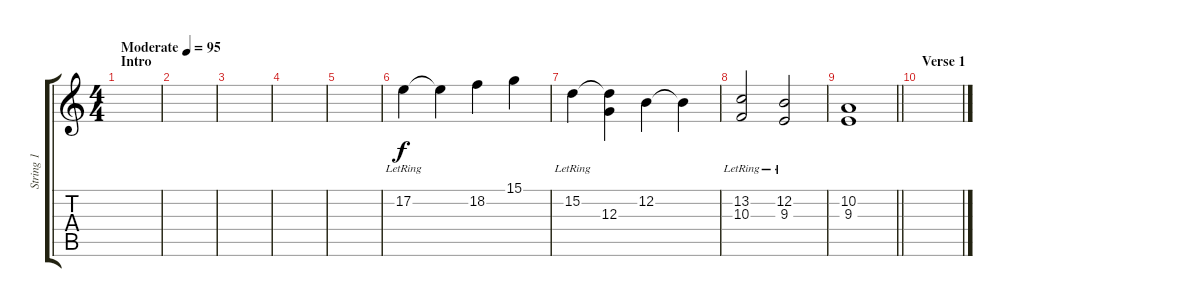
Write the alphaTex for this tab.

\track ("String 1" "String 1") {instrument stringensemble2}
\staff {score tabs}
\tuning (E4 B3 G3 D3 A2 E2) {hide}
\ts (4 4)
\section ("" "Intro")
\tempo (95 "Moderate")
\clef g2
\ks c
|
|
|
|
|
17.2{lr}.4 17.2{t}.4 18.2.4 15.1.4 |
15.2{lr}.4 (15.2{t} 12.3).4 12.2.4 12.2{t}.4 |
(13.2 10.3{lr}).2 (12.2 9.3{lr}).2 |
\barLineRight lightlight
(10.2 9.3).1 |
\section ("" "Verse 1")
